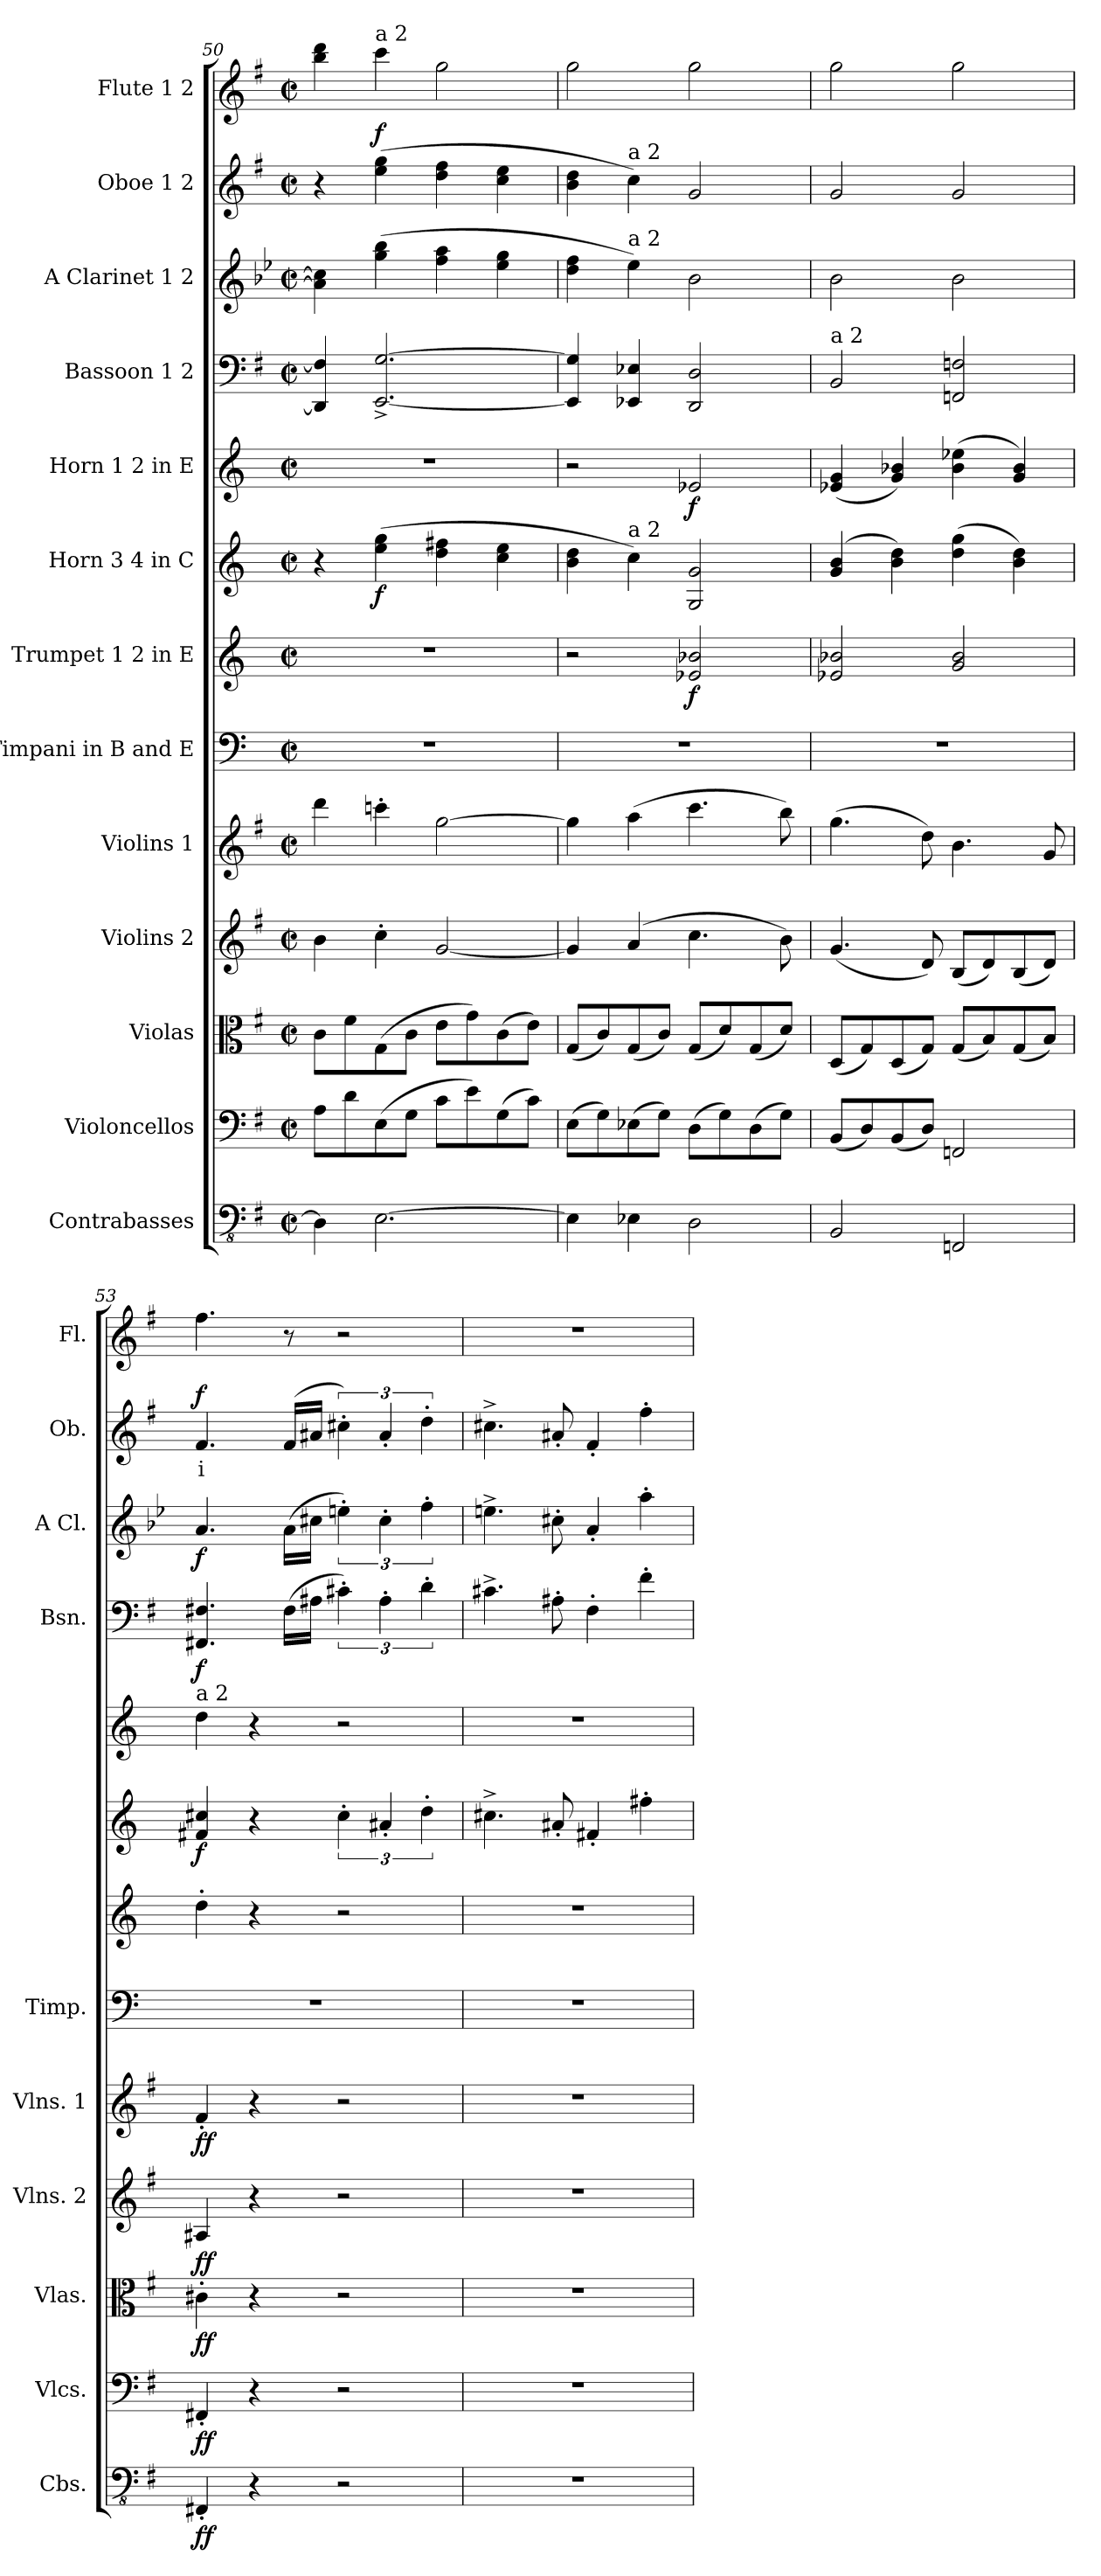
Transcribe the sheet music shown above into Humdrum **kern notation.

**kern	**dynam	**kern	**dynam	**kern	**dynam	**kern	**dynam	**kern	**dynam	**kern	**kern	**dynam	**kern	**dynam	**kern	**dynam	**kern	**dynam	**kern	**dynam	**kern	**text	**dynam	**kern
*part13	*part13	*part12	*part12	*part11	*part11	*part10	*part10	*part9	*part9	*part8	*part7	*part7	*part6	*part6	*part5	*part5	*part4	*part4	*part3	*part3	*part2	*part2	*part2	*part1
*staff13	*staff13	*staff12	*staff12	*staff11	*staff11	*staff10	*staff10	*staff9	*staff9	*staff8	*staff7	*staff7	*staff6	*staff6	*staff5	*staff5	*staff4	*staff4	*staff3	*staff3	*staff2	*staff2	*staff2	*staff1
*I"Contrabasses	*	*I"Violoncellos	*	*I"Violas	*	*I"Violins 2	*	*I"Violins 1	*	*I"Timpani in B and E	*I"Trumpet 1 2 in E	*	*I"Horn 3 4  in C	*	*I"Horn 1 2 in E	*	*I"Bassoon 1 2	*	*I"A Clarinet 1 2	*	*I"Oboe 1 2	*	*	*I"Flute 1 2
*I'Cbs.	*	*I'Vlcs.	*	*I'Vlas.	*	*I'Vlns. 2	*	*I'Vlns. 1	*	*I'Timp.	*	*	*	*	*	*	*I'Bsn.	*	*I'A Cl.	*	*I'Ob.	*	*	*I'Fl.
*clefFv4	*	*clefF4	*	*clefC3	*	*clefG2	*	*clefG2	*	*clefF4	*clefG2	*	*clefG2	*	*clefG2	*	*clefF4	*	*clefG2	*	*clefG2	*	*	*clefG2
*	*	*	*	*	*	*	*	*	*	*	*ITrd-2c-4	*	*ITrd7c12	*	*ITrd5c8	*	*	*	*ITrd2c3	*	*	*	*	*
*k[f#]	*	*k[f#]	*	*k[f#]	*	*k[f#]	*	*k[f#]	*	*k[]	*k[f#c#g#d#]	*	*k[]	*	*k[f#c#g#d#]	*	*k[f#]	*	*k[f#]	*	*k[f#]	*	*	*k[f#]
*M2/2	*	*M2/2	*	*M2/2	*	*M2/2	*	*M2/2	*	*M2/2	*M2/2	*	*M2/2	*	*M2/2	*	*M2/2	*	*M2/2	*	*M2/2	*	*	*M2/2
*met(c|)	*	*met(c|)	*	*met(c|)	*	*met(c|)	*	*met(c|)	*	*met(c|)	*met(c|)	*	*met(c|)	*	*met(c|)	*	*met(c|)	*	*met(c|)	*	*met(c|)	*	*	*met(c|)
=50	=50	=50	=50	=50	=50	=50	=50	=50	=50	=50	=50	=50	=50	=50	=50	=50	=50	=50	=50	=50	=50	=50	=50	=50
4DD\]	.	8A\L	.	8c\L	.	4b\	.	4ddd\	.	1r	1r	.	4r	.	1r	.	4DD/] 4F#/]	.	4f#\] 4a\]	.	4r	.	.	4bb\ 4ddd\
.	.	8d\	.	8f#\	.	.	.	.	.	.	.	.	.	.	.	.	.	.	.	.	.	.	.	.
!	!	!	!	!	!	!	!	!	!	!	!	!	!	!	!	!	!	!	!	!	!	!	!	!LO:TX:a:t=a 2
!	!	!	!	!	!	!	!	!	!	!	!	!	!	!LO:DY:b	!	!	!	!	!	!	!	!	!LO:DY:b	!
[2.EE\	.	(>8E\	.	(>8G\	.	4cc'\	.	4cccn'\	.	.	.	.	(>4e\ 4g\	f	.	.	[2.EE/^ [2.G/^	.	(>4ee\ 4gg\	.	(>4ee\ 4gg\	.	f	4ccc\
.	.	8G\J	.	8c\J	.	.	.	.	.	.	.	.	.	.	.	.	.	.	.	.	.	.	.	.
.	.	8c\L	.	8e\L	.	[2g/	.	[2gg\	.	.	.	.	4d\ 4f#X\	.	.	.	.	.	4dd\ 4ff#\	.	4dd\ 4ff#\	.	.	2gg\
.	.	8e\)	.	8g\)	.	.	.	.	.	.	.	.	.	.	.	.	.	.	.	.	.	.	.	.
.	.	(>8G\	.	(>8c\	.	.	.	.	.	.	.	.	4c\ 4e\	.	.	.	.	.	4cc\ 4ee\	.	4cc\ 4ee\	.	.	.
.	.	8c\J)	.	8e\J)	.	.	.	.	.	.	.	.	.	.	.	.	.	.	.	.	.	.	.	.
=51	=51	=51	=51	=51	=51	=51	=51	=51	=51	=51	=51	=51	=51	=51	=51	=51	=51	=51	=51	=51	=51	=51	=51	=51
4EE\]	.	(>8E\L	.	(<8G/L	.	4g/]	.	4gg\]	.	1r	2r	.	4B\ 4d\	.	2r	.	4EE/] 4G/]	.	4b\ 4dd\	.	4b\ 4dd\	.	.	2gg\
.	.	8G\)	.	8c/)	.	.	.	.	.	.	.	.	.	.	.	.	.	.	.	.	.	.	.	.
!	!	!	!	!	!	!	!	!	!	!	!	!	!	!	!	!	!	!	!	!	!LO:TX:a:t=a 2	!	!	!
!	!	!	!	!	!	!	!	!	!	!	!	!	!	!	!	!	!	!	!LO:TX:a:t=a 2	!	!	!	!	!
!	!	!	!	!	!	!	!	!	!	!	!	!	!LO:TX:a:t=a 2	!	!	!	!	!	!	!	!	!	!	!
4EE-X\	.	(>8E-X\	.	(<8G/	.	(>4a/	.	(>4aa\	.	.	.	.	4c\)	.	.	.	4EE-X/ 4E-X/	.	4cc\)	.	4cc\)	.	.	.
.	.	8G\J)	.	8c/J)	.	.	.	.	.	.	.	.	.	.	.	.	.	.	.	.	.	.	.	.
!	!	!	!	!	!	!	!	!	!	!	!	!LO:DY:b	!	!	!	!LO:DY:b	!	!	!	!	!	!	!	!
2DD\	.	(>8D\L	.	(<8G/L	.	4.cc\	.	4.ccc\	.	.	2gn/ 2ddn/	f	2GG/ 2G/	.	2Gn/	f	2DD/ 2D/	.	2g\	.	2g/	.	.	2gg\
.	.	8G\)	.	8d/)	.	.	.	.	.	.	.	.	.	.	.	.	.	.	.	.	.	.	.	.
.	.	(>8D\	.	(<8G/	.	.	.	.	.	.	.	.	.	.	.	.	.	.	.	.	.	.	.	.
.	.	8G\J)	.	8d/J)	.	8b\)	.	8bb\)	.	.	.	.	.	.	.	.	.	.	.	.	.	.	.	.
=52	=52	=52	=52	=52	=52	=52	=52	=52	=52	=52	=52	=52	=52	=52	=52	=52	=52	=52	=52	=52	=52	=52	=52	=52
!	!	!	!	!	!	!	!	!	!	!	!	!	!	!	!	!	!LO:TX:a:t=a 2	!	!	!	!	!	!	!
2BBB/	.	(<8BB/L	.	(<8D/L	.	(<4.g/	.	(>4.gg\	.	1r	2gn/ 2ddn/	.	(>4G/ 4B/	.	(<4Gn/ 4B/	.	2BB/	.	2g\	.	2g/	.	.	2gg\
.	.	8D/)	.	8G/)	.	.	.	.	.	.	.	.	.	.	.	.	.	.	.	.	.	.	.	.
.	.	(<8BB/	.	(<8D/	.	.	.	.	.	.	.	.	4B\ 4d\)	.	4B/ 4dn/)	.	.	.	.	.	.	.	.	.
.	.	8D/J)	.	8G/J)	.	8d/)	.	8dd\)	.	.	.	.	.	.	.	.	.	.	.	.	.	.	.	.
2FFFn/	.	2FFn/	.	(<8G/L	.	(<8B/L	.	4.b\	.	.	2b/ 2dd/	.	(>4d\ 4g\	.	(>4d\ 4gn\	.	2FFn/ 2Fn/	.	2g\	.	2g/	.	.	2gg\
.	.	.	.	8B/)	.	8d/)	.	.	.	.	.	.	.	.	.	.	.	.	.	.	.	.	.	.
.	.	.	.	(<8G/	.	(<8B/	.	.	.	.	.	.	4B\ 4d\)	.	4B/ 4d/)	.	.	.	.	.	.	.	.	.
.	.	.	.	8B/J)	.	8d/J)	.	8g/	.	.	.	.	.	.	.	.	.	.	.	.	.	.	.	.
=53	=53	=53	=53	=53	=53	=53	=53	=53	=53	=53	=53	=53	=53	=53	=53	=53	=53	=53	=53	=53	=53	=53	=53	=53
!	!	!	!	!	!	!	!	!	!	!	!	!	!	!	!LO:TX:a:t=a 2	!	!	!	!	!	!	!	!	!
!	!LO:DY:b	!	!LO:DY:b	!	!LO:DY:b	!	!LO:DY:b	!	!LO:DY:b	!	!	!	!	!LO:DY:b	!	!	!	!LO:DY:b	!	!LO:DY:b	!	!LO:LY:b:color=#FF0000	!LO:DY:b	!
4FFF#X'/	ff	4FF#X'/	ff	4c#X'\	ff	4A#X/	ff	4f#'/	ff	1r	4ff#'\	.	4F#X/ 4c#X/	f	4f#\	.	4.FF#X/ 4.F#X/	f	4.f#/	f	4.f#/	i	f	4.ff#\
4r	.	4r	.	4r	.	4r	.	4r	.	.	4r	.	4r	.	4r	.	.	.	.	.	.	.	.	.
.	.	.	.	.	.	.	.	.	.	.	.	.	.	.	.	.	(>16F#\LL	.	(>16f#\LL	.	(>16f#/LL	.	.	8r
.	.	.	.	.	.	.	.	.	.	.	.	.	.	.	.	.	16A#X\JJ	.	16a#X\JJ	.	16a#X/JJ	.	.	.
2r	.	2r	.	2r	.	2r	.	2r	.	.	2r	.	6c#'\	.	2r	.	6c#X'\)	.	6cc#X'\)	.	6cc#X'\)	.	.	2r
.	.	.	.	.	.	.	.	.	.	.	.	.	6A#X'/	.	.	.	6A#'\	.	6a#'\	.	6a#'/	.	.	.
.	.	.	.	.	.	.	.	.	.	.	.	.	6d'\	.	.	.	6d'\	.	6dd'\	.	6dd'\	.	.	.
=54	=54	=54	=54	=54	=54	=54	=54	=54	=54	=54	=54	=54	=54	=54	=54	=54	=54	=54	=54	=54	=54	=54	=54	=54
1r	.	1r	.	1r	.	1r	.	1r	.	1r	1r	.	4.c#X^\	.	1r	.	4.c#X^\	.	4.cc#X^\	.	4.cc#X^\	.	.	1r
.	.	.	.	.	.	.	.	.	.	.	.	.	8A#X'/	.	.	.	8A#X'\	.	8a#X'\	.	8a#X'/	.	.	.
.	.	.	.	.	.	.	.	.	.	.	.	.	4F#X'/	.	.	.	4F#'\	.	4f#'/	.	4f#'/	.	.	.
.	.	.	.	.	.	.	.	.	.	.	.	.	4f#X'\	.	.	.	4f#'\	.	4ff#'\	.	4ff#'\	.	.	.
=	=	=	=	=	=	=	=	=	=	=	=	=	=	=	=	=	=	=	=	=	=	=	=	=
*-	*-	*-	*-	*-	*-	*-	*-	*-	*-	*-	*-	*-	*-	*-	*-	*-	*-	*-	*-	*-	*-	*-	*-	*-
